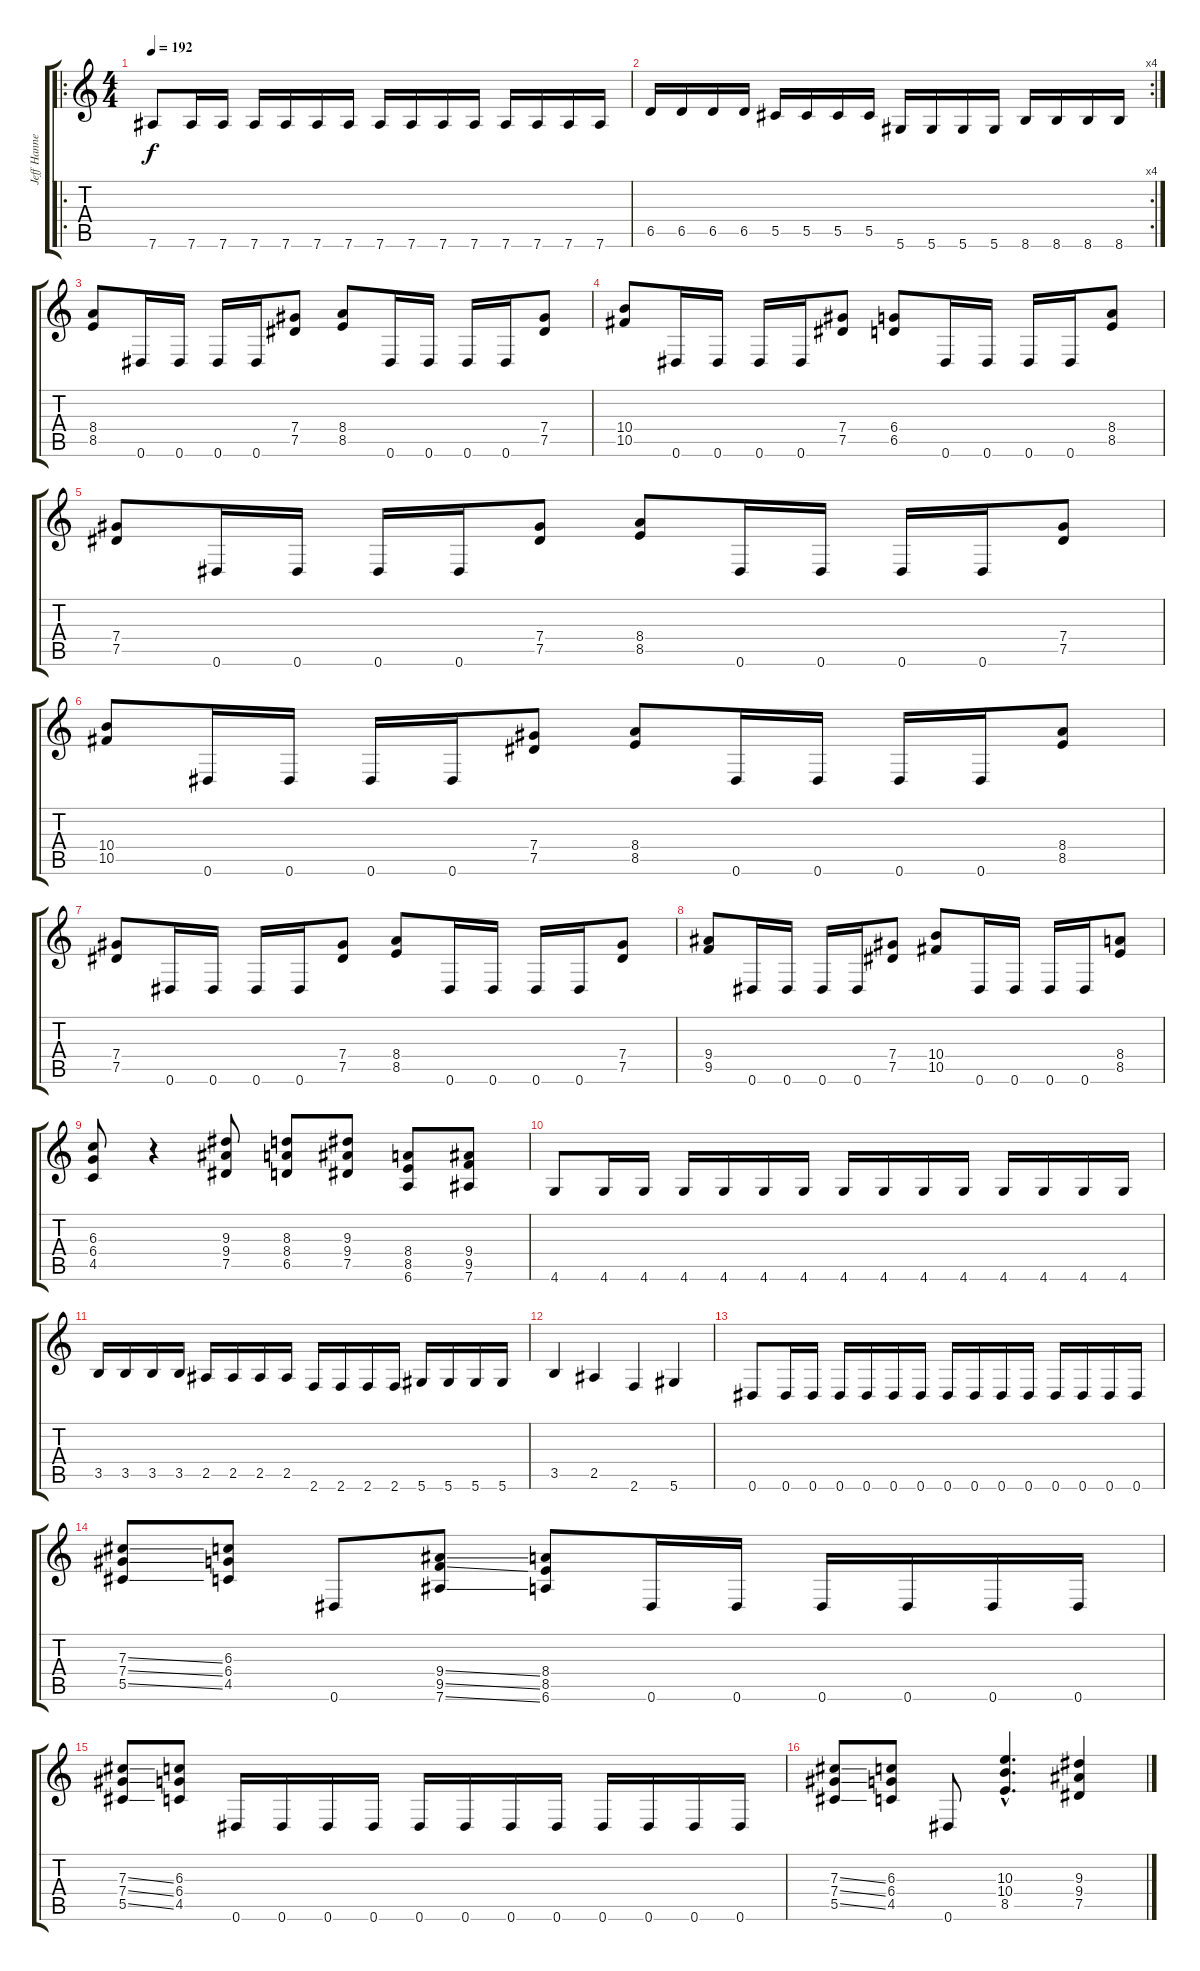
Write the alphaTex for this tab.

\track ("Jeff Hanneman" "Jeff Hanne") {instrument distortionguitar}
\staff {score tabs}
\tuning (Eb4 Bb3 Gb3 Db3 Ab2 Eb2) {hide}
\ro
\ts (4 4)
\tempo 192
\clef g2
\ks c
7.6.8{dy f} 7.6.16 7.6.16 7.6.16 7.6.16 7.6.16 7.6.16 7.6.16 7.6.16 7.6.16 7.6.16 7.6.16 7.6.16 7.6.16 7.6.16 |
\rc 4
6.5.16 6.5.16 6.5.16 6.5.16 5.5.16 5.5.16 5.5.16 5.5.16 5.6.16 5.6.16 5.6.16 5.6.16 8.6.16 8.6.16 8.6.16 8.6.16 |
(8.4 8.5).8 0.6.16 0.6.16 0.6.16 0.6.16 (7.4 7.5).8 (8.4 8.5).8 0.6.16 0.6.16 0.6.16 0.6.16 (7.4 7.5).8 |
(10.4 10.5).8 0.6.16 0.6.16 0.6.16 0.6.16 (7.4 7.5).8 (6.4 6.5).8 0.6.16 0.6.16 0.6.16 0.6.16 (8.4 8.5).8 |
(7.4 7.5).8 0.6.16 0.6.16 0.6.16 0.6.16 (7.4 7.5).8 (8.4 8.5).8 0.6.16 0.6.16 0.6.16 0.6.16 (7.4 7.5).8 |
(10.4 10.5).8 0.6.16 0.6.16 0.6.16 0.6.16 (7.4 7.5).8 (8.4 8.5).8 0.6.16 0.6.16 0.6.16 0.6.16 (8.4 8.5).8 |
(7.4 7.5).8 0.6.16 0.6.16 0.6.16 0.6.16 (7.4 7.5).8 (8.4 8.5).8 0.6.16 0.6.16 0.6.16 0.6.16 (7.4 7.5).8 |
(9.4 9.5).8 0.6.16 0.6.16 0.6.16 0.6.16 (7.4 7.5).8 (10.4 10.5).8 0.6.16 0.6.16 0.6.16 0.6.16 (8.4 8.5).8 |
(6.3 6.4 4.5).8 r.4 (9.3 9.4 7.5).8 (8.3 8.4 6.5).8 (9.3 9.4 7.5).8 (8.4 8.5 6.6).8 (9.4 9.5 7.6).8 |
4.6.8 4.6.16 4.6.16 4.6.16 4.6.16 4.6.16 4.6.16 4.6.16 4.6.16 4.6.16 4.6.16 4.6.16 4.6.16 4.6.16 4.6.16 |
3.5.16 3.5.16 3.5.16 3.5.16 2.5.16 2.5.16 2.5.16 2.5.16 2.6.16 2.6.16 2.6.16 2.6.16 5.6.16 5.6.16 5.6.16 5.6.16 |
3.5.4 2.5.4 2.6.4 5.6.4 |
0.6.8 0.6.16 0.6.16 0.6.16 0.6.16 0.6.16 0.6.16 0.6.16 0.6.16 0.6.16 0.6.16 0.6.16 0.6.16 0.6.16 0.6.16 |
(7.3{ss} 7.4{ss} 5.5{ss}).8 (6.3 6.4 4.5).8 0.6.8 (9.4{ss} 9.5{ss} 7.6{ss}).8 (8.4 8.5 6.6).8 0.6.16 0.6.16 0.6.16 0.6.16 0.6.16 0.6.16 |
(7.3{ss} 7.4{ss} 5.5{ss}).8 (6.3 6.4 4.5).8 0.6.16 0.6.16 0.6.16 0.6.16 0.6.16 0.6.16 0.6.16 0.6.16 0.6.16 0.6.16 0.6.16 0.6.16 |
(7.3{ss} 7.4{ss} 5.5{ss}).8 (6.3 6.4 4.5).8 0.6.8 (10.3{hac} 10.4{hac} 8.5{hac}).4{d} (9.3 9.4 7.5).4
